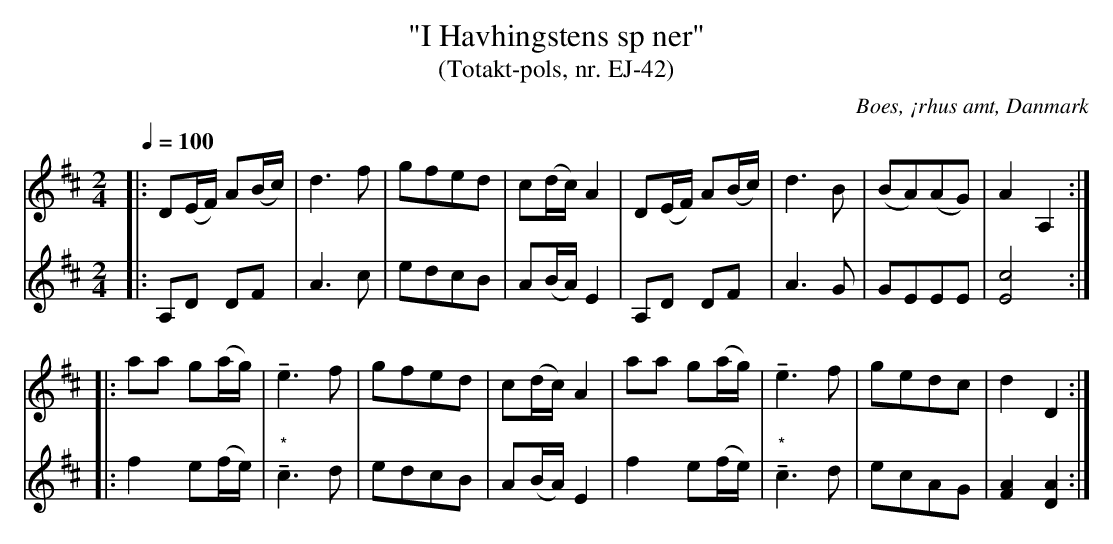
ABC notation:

X:1
T:"I Havhingstens sp ner"
T:(Totakt-pols, nr. EJ-42)
O:Boes, ¡rhus amt, Danmark
M:2/4
L:1/16
Q:1/4=100
K:D
V:1
|: D2(EF) A2(Bc) | d6 f2 | g2f2e2d2 | c2(dc) A4 | D2(EF) A2(Bc) | d6 B2 | (B2A2)(A2G2) | A4 A,4 :|
|: a2a2 g2(ag) | !tenuto!e6 f2 | g2f2e2d2 | c2(dc) A4 | a2a2 g2(ag) | !tenuto!e6 f2 | g2e2d2c2 | d4 D4 :|
V:2
|: A,2D2 D2F2 | A6 c2 | e2d2c2B2 | A2(BA) E4 | A,2D2 D2F2 | A6 G2  | G2E2E2E2 | [E8c8] :|
|: f4 e2(fe) | "^*"!tenuto!c6 d2 | e2d2c2B2 | A2(BA) E4 | f4 e2(fe) | "^*"!tenuto!c6 d2 | e2c2A2G2 | [F4A4] [A4D4] :|
